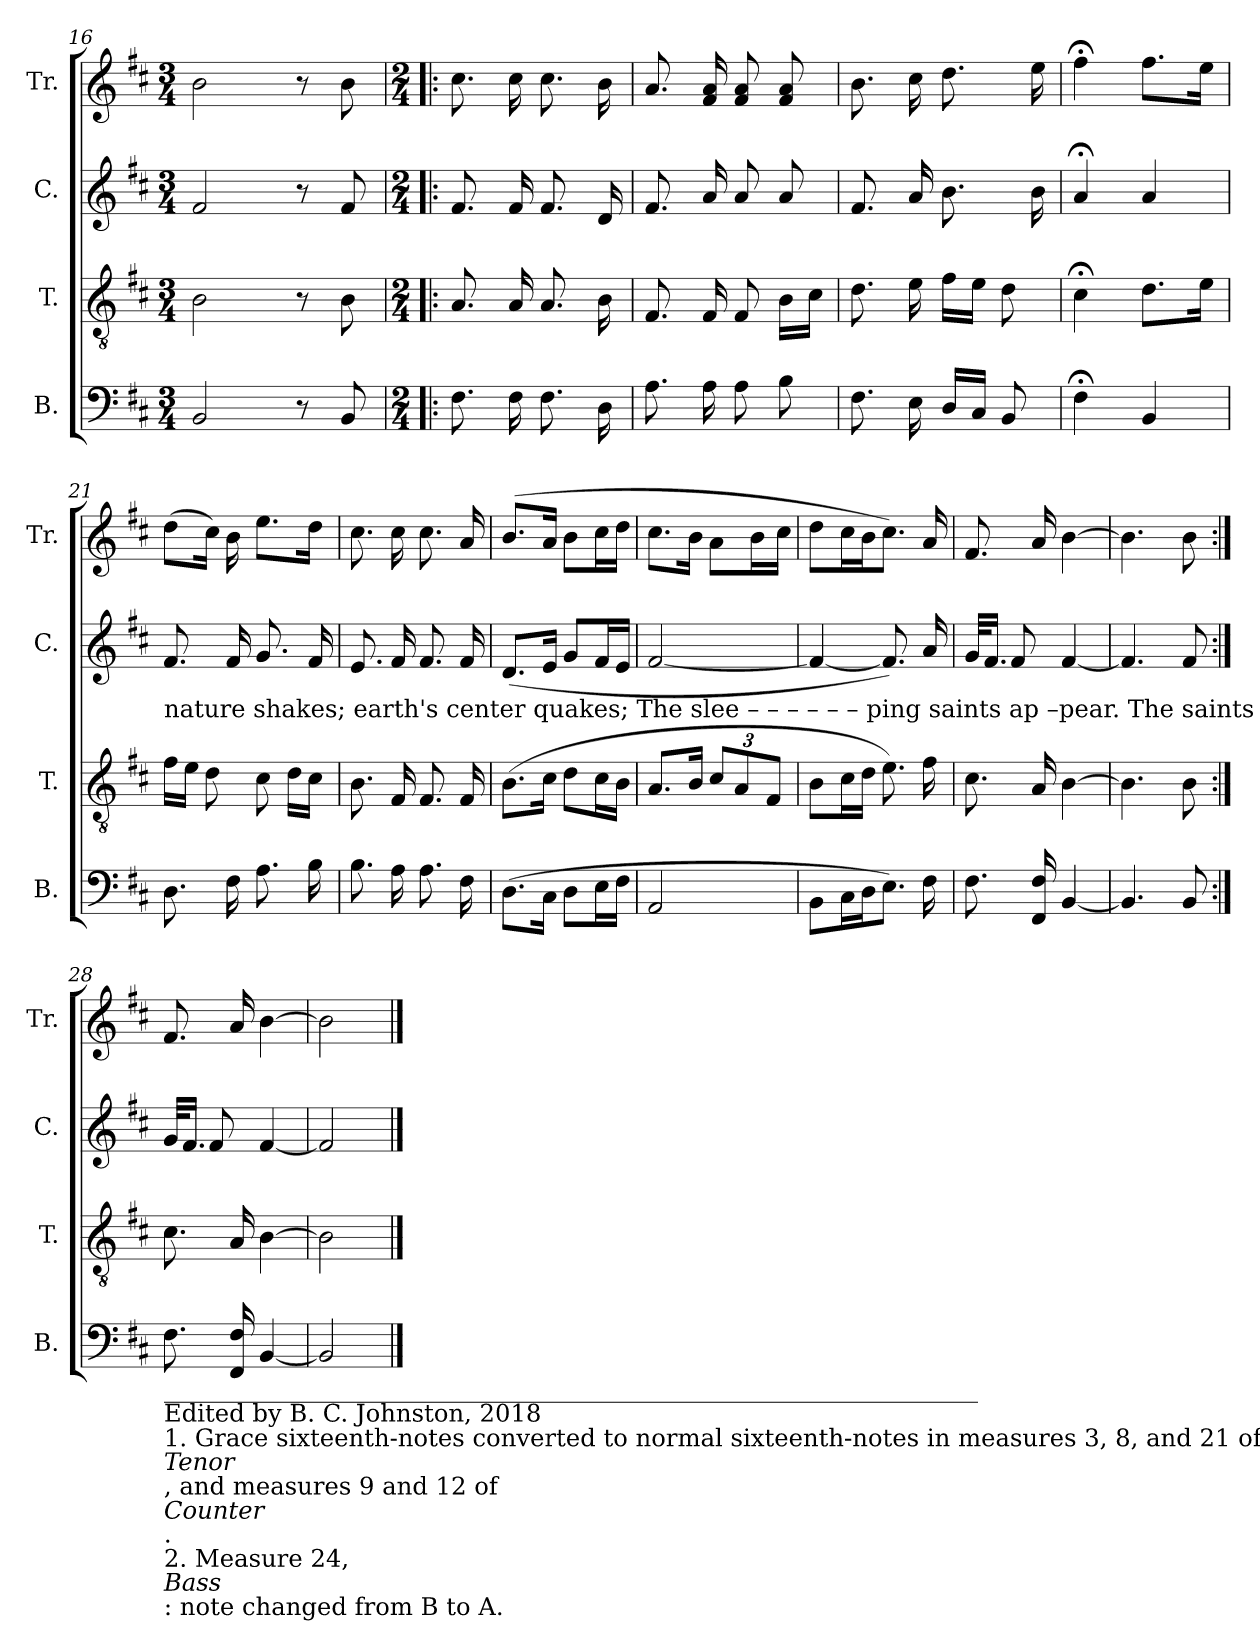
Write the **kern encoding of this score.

**kern	**kern	**kern	**kern
*part4	*part3	*part2	*part1
*staff4	*staff3	*staff2	*staff1
*I"B.	*I"T.	*I"C.	*I"Tr.
*I'B.	*I'T.	*I'C.	*I'Tr.
*clefF4	*clefGv2	*clefG2	*clefG2
*k[f#c#]	*k[f#c#]	*k[f#c#]	*k[f#c#]
*M3/4	*M3/4	*M3/4	*M3/4
=16	=16	=16	=16
2BB/	2B\	2f#/	2b\
8r	8r	8r	8r
8BB/	8B\	8f#/	8b\
=17!|:	=17!|:	=17!|:	=17!|:
*M2/4	*M2/4	*M2/4	*M2/4
8.F#\	8.A/	8.f#/	8.cc#\
16F#\	16A/	16f#/	16cc#\
8.F#\	8.A/	8.f#/	8.cc#\
16D\	16B\	16d/	16b\
=18	=18	=18	=18
8.A\	8.F#/	8.f#/	8.a/
16A\	16F#/	16a/	16f#/ 16a/
8A\	8F#/	8a/	8f#/ 8a/
8B\	16B\LL	8a/	8f#/ 8a/
.	16c#\JJ	.	.
=19	=19	=19	=19
8.F#\	8.d\	8.f#/	8.b\
16E\	16e\	16a/	16cc#\
16D/LL	16f#\LL	8.b\	8.dd\
16C#/JJ	16e\JJ	.	.
8BB/	8d\	.	.
.	.	16b\	16ee\
=20	=20	=20	=20
4F#;<\	4c#;<\	4a;</	4ff#;<\
4BB/	8.d\L	4a/	8.ff#\L
.	16e\Jk	.	16ee\Jk
!!LO:LB:g=z
=21	=21	=21	=21
!	!	!LO:TX:b:t=nature shakes; earth's  center quakes; The  slee         –         –         –         –         –         –    ping  saints ap –pear.         The     saints  ap –pear.	!
8.D\	16f#\LL	8.f#/	(8dd\L
.	16e\JJ	.	.
.	8d\	.	16cc#\Jk)
16F#\	.	16f#/	16b\
8.A\	8c#\	8.g/	8.ee\L
.	16d\LL	.	.
16B\	16c#\JJ	16f#/	16dd\Jk
=22	=22	=22	=22
8.B\	8.B\	8.e/	8.cc#\
16A\	16F#/	16f#/	16cc#\
8.A\	8.F#/	8.f#/	8.cc#\
16F#\	16F#/	16f#/	16a/
=23	=23	=23	=23
(8.D\L	(8.B\L	(8.d/L	(8.b/L
16C#\Jk	16c#\Jk	16e/Jk	16a/Jk
8D\L	8d\L	8g/L	8b\L
16E\L	16c#\L	16f#/L	16cc#\L
16F#\JJ	16B\JJ	16e/JJ	16dd\JJ
=24	=24	=24	=24
2AA/	8.A/L	[2f#/	8.cc#\L
.	16B/Jk	.	16b\Jk
*	*Xbrackettup	*	*
.	12c#/L	.	8a\L
.	12A/	.	.
.	.	.	16b\L
.	12F#/J	.	.
.	.	.	16cc#\JJ
=25	=25	=25	=25
8BB\L	8B\L	4f#/_	8dd\L
16C#\L	16c#\L	.	16cc#\L
16D\J	16d\JJ	.	16b\J
8.E\J)	8.e\)	8.f#/])	8.cc#\J)
16F#\	16f#\	16a/	16a/
=26	=26	=26	=26
8.F#\	8.c#\	32g/KLL	8.f#/
.	.	16.f#/JJ	.
.	.	8f#/	.
16FF#/ 16F#/	16A/	.	16a/
[4BB/	[4B\	[4f#/	[4b\
=27	=27	=27	=27
4.BB/]	4.B\]	4.f#/]	4.b\]
8BB/	8B\	8f#/	8b\
=28:|!	=28:|!	=28:|!	=28:|!
!LO:TX:b:t=___________________________________________________________________	!	!	!
!LO:TX:b:t=Edited by B. C. Johnston, 2018	!	!	!
!LO:TX:b:t=1. Grace sixteenth-notes converted to normal sixteenth-notes in measures 3, 8, and 21 of	!	!	!
!LO:TX:b:i:t=Tenor	!	!	!
!LO:TX:b:t=, and measures 9 and 12 of	!	!	!
!LO:TX:b:i:t=Counter	!	!	!
!LO:TX:b:t=.	!	!	!
!LO:TX:b:t=2. Measure 24,	!	!	!
!LO:TX:b:i:t=Bass	!	!	!
!LO:TX:b:t=&colon; note changed from B to A.	!	!	!
8.F#\	8.c#\	32g/KLL	8.f#/
.	.	16.f#/JJ	.
.	.	8f#/	.
16FF#/ 16F#/	16A/	.	16a/
[4BB/	[4B\	[4f#/	[4b\
=29	=29	=29	=29
2BB/]	2B\]	2f#/]	2b\]
==	==	==	==
*-	*-	*-	*-
